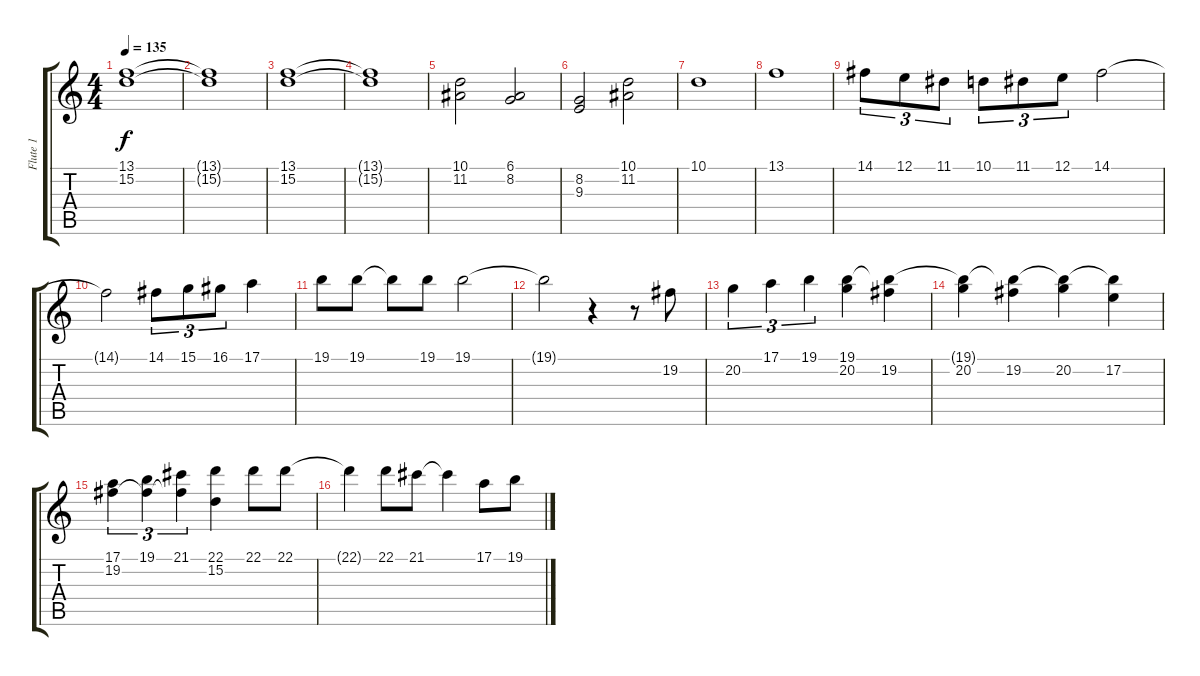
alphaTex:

\track ("Flute 1" "Flute 1") {instrument flute}
\staff {score tabs}
\tuning (E4 B3 G3 D3 A2 E2) {hide}
\ts (4 4)
\tempo 135
\clef g2
\ks c
(13.1 15.2).1{dy f} |
(13.1{t} 15.2{t}).1 |
(13.1 15.2).1 |
(13.1{t} 15.2{t}).1 |
(10.1 11.2).2 (6.1 8.2).2 |
(8.2 9.3).2 (10.1 11.2).2 |
10.1.1 |
13.1.1 |
14.1.8{tu (3 2) volume 16} 12.1.8{tu (3 2)} 11.1.8{tu (3 2)} 10.1.8{tu (3 2)} 11.1.8{tu (3 2)} 12.1.8{tu (3 2)} 14.1.2 |
14.1{t}.2 14.1.8{tu (3 2)} 15.1.8{tu (3 2)} 16.1.8{tu (3 2)} 17.1.4 |
19.1.8 19.1.8 19.1{t}.8 19.1.8 19.1.2 |
19.1{t}.2 r.4 r.8 19.2.8 |
20.2.4{tu (3 2)} 17.1.4{tu (3 2)} 19.1.4{tu (3 2)} (19.1 20.2).4 (19.1{t} 19.2).4 |
(19.1{t} 20.2).4 (19.1{t} 19.2).4 (19.1{t} 20.2).4 (19.1{t} 17.2).4 |
(17.1 19.2).4{tu (3 2)} (19.1 19.2{t}).4{tu (3 2)} (21.1 19.2{t}).4{tu (3 2)} (22.1 15.2).4 22.1.8 22.1.8 |
22.1{t}.4 22.1.8 21.1.8 21.1{t}.4 17.1.8 19.1.8
